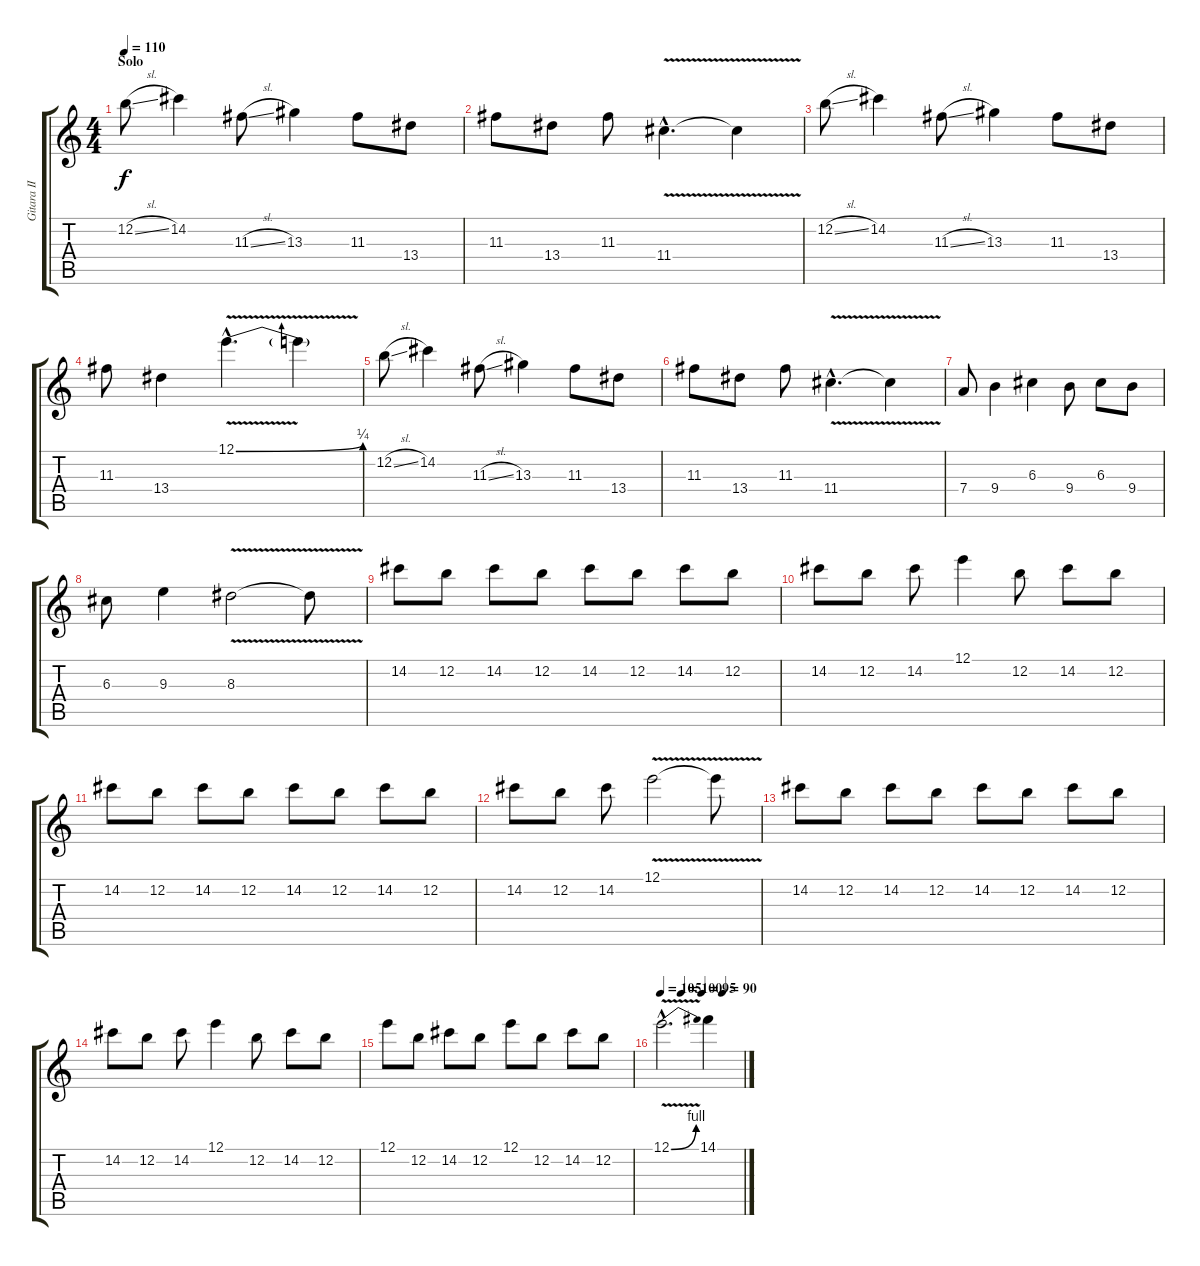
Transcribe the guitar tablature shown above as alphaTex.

\track ("Gitara II" "Gitara II") {instrument acousticguitarnylon}
\staff {score tabs}
\tuning (E4 B3 G3 D3 A2 E2) {hide}
\ts (4 4)
\section ("" "Solo")
\tempo 110
\clef g2
\ks c
12.2{sl}.8{dy f instrument distortionguitar} 14.2.4 11.3{sl}.8 13.3.4 11.3.8 13.4.8 |
11.3.8 13.4.8 11.3.8 11.4{v hac}.4{d} 11.4{t}.4 |
12.2{sl}.8{instrument distortionguitar} 14.2.4 11.3{sl}.8 13.3.4 11.3.8 13.4.8 |
11.3.8 13.4.4 12.1{be (bend 0 0 60 1) v hac}.4{d} 12.1{t}.4 |
12.2{sl}.8{instrument distortionguitar} 14.2.4 11.3{sl}.8 13.3.4 11.3.8 13.4.8 |
11.3.8 13.4.8 11.3.8 11.4{v hac}.4{d} 11.4{t}.4 |
7.4.8{instrument distortionguitar} 9.4.4 6.3.4 9.4.8 6.3.8 9.4.8 |
6.3.8 9.3.4 8.3{v}.2 8.3{t}.8 |
14.2.8{instrument distortionguitar} 12.2.8 14.2.8{instrument distortionguitar} 12.2.8 14.2.8{instrument distortionguitar} 12.2.8 14.2.8{instrument distortionguitar} 12.2.8 |
14.2.8{instrument distortionguitar} 12.2.8 14.2.8{instrument distortionguitar} 12.1.4 12.2.8 14.2.8 12.2.8 |
14.2.8{instrument distortionguitar} 12.2.8 14.2.8{instrument distortionguitar} 12.2.8 14.2.8{instrument distortionguitar} 12.2.8 14.2.8{instrument distortionguitar} 12.2.8 |
14.2.8{instrument distortionguitar} 12.2.8 14.2.8{instrument distortionguitar} 12.1{v}.2 12.1{t}.8 |
14.2.8{instrument distortionguitar} 12.2.8 14.2.8{instrument distortionguitar} 12.2.8 14.2.8{instrument distortionguitar} 12.2.8 14.2.8{instrument distortionguitar} 12.2.8 |
14.2.8{instrument distortionguitar} 12.2.8 14.2.8{instrument distortionguitar} 12.1.4 12.2.8 14.2.8 12.2.8 |
12.1.8 12.2.8 14.2.8 12.2.8 12.1.8 12.2.8 14.2.8 12.2.8 |
\tempo 105
\tempo (100 0.25)
\tempo (95 0.5)
\tempo (90 0.75)
12.1{be (bend 0 0 60 4) v hac}.2{d} 14.1.4
